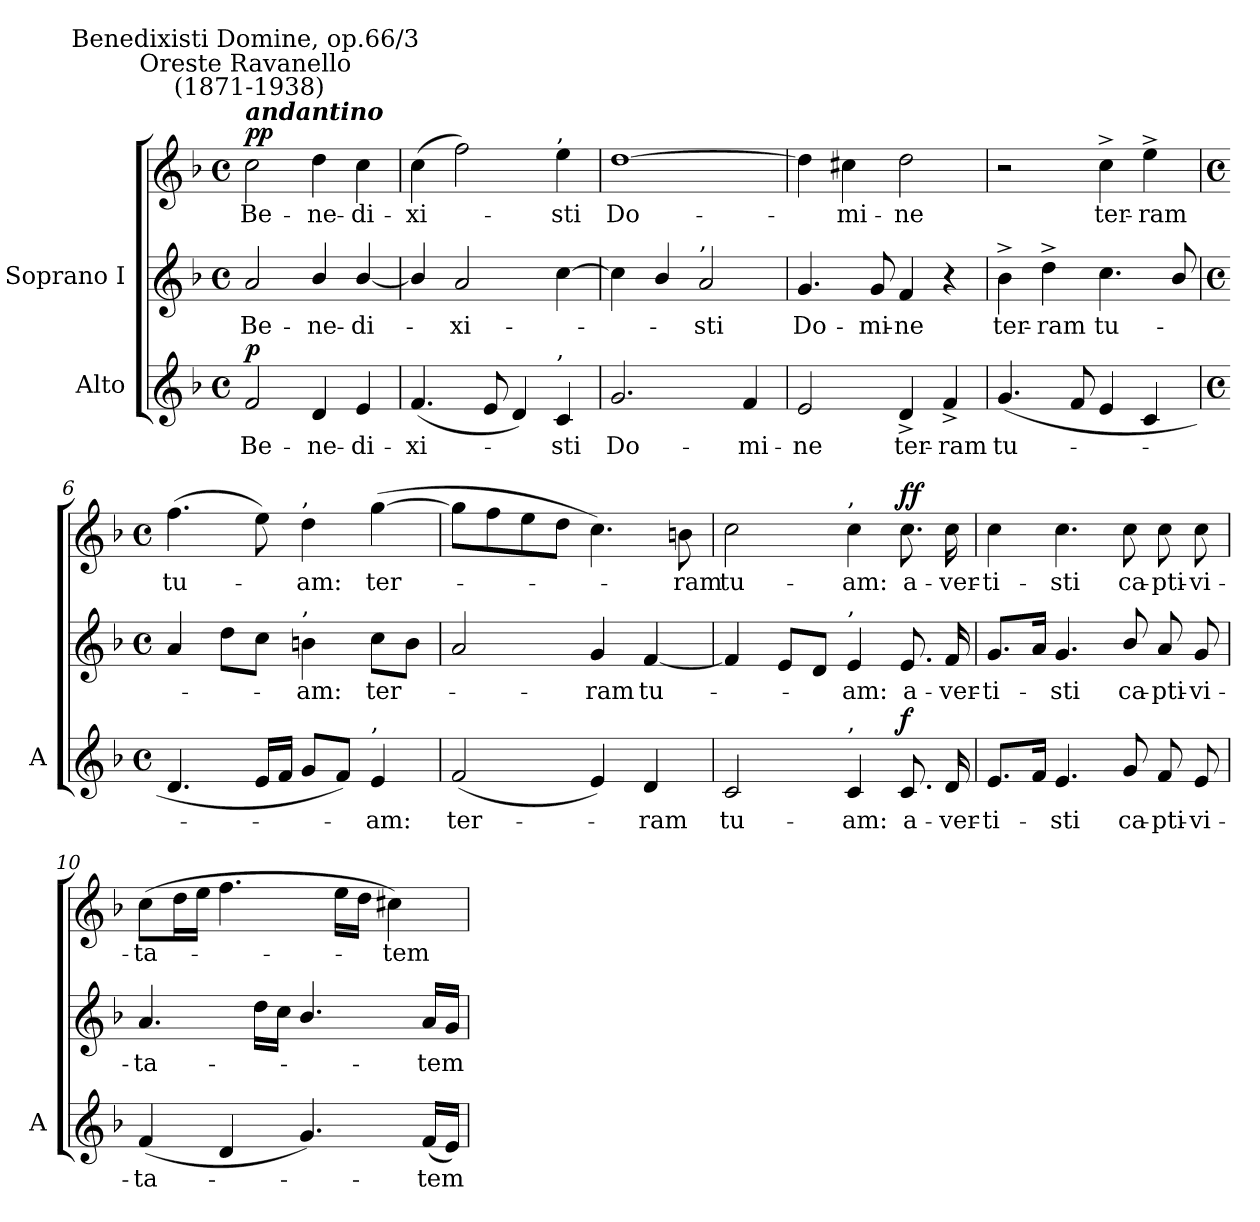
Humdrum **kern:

**kern	**text	**dynam	**kern	**text	**kern	**text	**dynam
*part2	*part2	*part2	*part1	*part1	*part1	*part1	*part1
*staff3	*staff3	*staff3	*staff2	*staff2	*staff1	*staff1	*staff1/2
*I"Alto	*	*	*I"Soprano I	*	*	*	*
*I'A	*	*	*	*	*	*	*
*clefG2	*	*	*clefG2	*	*clefG2	*	*
*k[b-]	*	*	*k[b-]	*	*k[b-]	*	*
*F:	*	*	*F:	*	*F:	*	*
*M4/4	*	*	*M4/4	*	*M4/4	*	*
*met(c)	*	*	*met(c)	*	*met(c)	*	*
=1	=1	=1	=1	=1	=1	=1	=1
!	!	!	!	!	!LO:TX:a:Bi:t=andantino	!	!
!	!	!	!	!	!LO:TX:a:cj:t=Oreste Ravanello\n (1871-1938)	!	!
!	!	!	!	!	!LO:TX:a:cj:t=Benedixisti Domine, op.66/3	!	!
!	!LO:LY:b	!LO:DY:b	!	!LO:LY:b	!	!LO:LY:b	!LO:DY:b=2
!	!	!	!	!	!	!	!LO:DY:n=1:b
2f	Be-	p	2a	-Be-	2cc	Be-	p p
!	!LO:LY:b	!	!	!LO:LY:b	!	!LO:LY:b	!
4d	-ne-	.	4b-/	-ne-	4dd	-ne-	.
!	!LO:LY:b	!	!	!LO:LY:b	!	!LO:LY:b	!
4e	-di-	.	[4b-/	-di-	4cc	-di-	.
=2	=2	=2	=2	=2	=2	=2	=2
!	!LO:LY:b	!	!	!	!	!LO:LY:b	!
(<4.f	-xi-	.	4b-/]	.	(>4cc	xi-	.
!	!	!	!	!LO:LY:b	!	!	!
.	.	.	2a	xi-	2ff)	.	.
8e	.	.	.	.	.	.	.
4d)	.	.	.	.	.	.	.
!	!	!	!	!	!LO:TX:a:t=,	!	!
!LO:TX:a:t=,	!	!	!	!	!	!	!
!	!LO:LY:b	!	!	!	!	!LO:LY:b	!
4c	sti	.	[4cc	.	4ee	sti	.
=3	=3	=3	=3	=3	=3	=3	=3
!	!LO:LY:b	!	!	!	!	!LO:LY:b	!
2.g	Do-	.	4cc]	.	[1dd	Do-	.
.	.	.	4b-/	.	.	.	.
!	!	!	!LO:TX:a:t=,	!	!	!	!
!	!	!	!	!LO:LY:b	!	!	!
.	.	.	2a	sti	.	.	.
!	!LO:LY:b	!	!	!	!	!	!
4f	-mi-	.	.	.	.	.	.
=4	=4	=4	=4	=4	=4	=4	=4
!	!LO:LY:b	!	!	!LO:LY:b	!	!	!
2e	-ne	.	4.g	Do-	4dd]	.	.
!	!	!	!	!	!	!LO:LY:b	!
.	.	.	.	.	4cc#X	mi-	.
!	!	!	!	!LO:LY:b	!	!	!
.	.	.	8g	-mi-	.	.	.
!	!LO:LY:b	!	!	!LO:LY:b	!	!LO:LY:b	!
4d^	ter-	.	4f	-ne	2dd	-ne	.
!	!LO:LY:b	!	!	!	!	!	!
4f^	-ram	.	4r	.	.	.	.
=5	=5	=5	=5	=5	=5	=5	=5
!	!LO:LY:b	!	!	!LO:LY:b	!	!	!
(<4.g	tu-	.	4b-^	ter-	2r	.	.
!	!	!	!	!LO:LY:b	!	!	!
.	.	.	4dd^	-ram	.	.	.
8f	.	.	.	.	.	.	.
!	!	!	!	!LO:LY:b	!	!LO:LY:b	!
4e	.	.	4.cc	tu-	4cc^	ter-	.
!	!	!	!	!	!	!LO:LY:b	!
4c	.	.	.	.	4ee^	-ram	.
.	.	.	8b-/	.	.	.	.
!!LO:LB:g=z
=6	=6	=6	=6	=6	=6	=6	=6
*M4/4	*	*	*M4/4	*	*M4/4	*	*
*met(c)	*	*	*met(c)	*	*met(c)	*	*
!	!	!	!	!	!	!LO:LY:b	!
4.d	.	.	4a	.	(>4.ff	tu-	.
.	.	.	8ddL	.	.	.	.
16eLL	.	.	8ccJ	.	8ee)	.	.
16fJJ	.	.	.	.	.	.	.
!	!	!	!	!	!LO:TX:a:t=,	!	!
!	!	!	!LO:TX:a:t=,	!	!	!	!
!	!	!	!	!LO:LY:b	!	!LO:LY:b	!
8gL	.	.	4bn	am:	4dd	am:	.
8fJ)	.	.	.	.	.	.	.
!LO:TX:a:t=,	!	!	!	!	!	!	!
!	!LO:LY:b	!	!	!LO:LY:b	!	!LO:LY:b	!
4e	am:	.	8ccL	ter-	(>[4gg	ter-	.
.	.	.	8bJ	.	.	.	.
=7	=7	=7	=7	=7	=7	=7	=7
!	!LO:LY:b	!	!	!	!	!	!
(<2f	ter-	.	2a	.	8ggL]	.	.
.	.	.	.	.	8ff	.	.
.	.	.	.	.	8ee	.	.
.	.	.	.	.	8ddJ	.	.
!	!	!	!	!LO:LY:b	!	!	!
4e)	.	.	4g	ram	4.cc)	.	.
!	!LO:LY:b	!	!	!LO:LY:b	!	!	!
4d	ram	.	[4f	tu-	.	.	.
!	!	!	!	!	!	!LO:LY:b	!
.	.	.	.	.	8bn	ram	.
=8	=8	=8	=8	=8	=8	=8	=8
!	!LO:LY:b	!	!	!	!	!LO:LY:b	!
2c	tu-	.	4f]	.	2cc	tu-	.
.	.	.	8eL	.	.	.	.
.	.	.	8dJ	.	.	.	.
!	!	!	!	!	!LO:TX:a:t=,	!	!
!	!	!	!LO:TX:a:t=,	!	!	!	!
!LO:TX:a:t=,	!	!	!	!	!	!	!
!	!LO:LY:b	!	!	!LO:LY:b	!	!LO:LY:b	!
4c	-am:	.	4e	-am:	4cc	-am:	.
!	!LO:LY:b	!LO:DY:b	!	!LO:LY:b	!	!LO:LY:b	!LO:DY:b=2
!	!	!	!	!	!	!	!LO:DY:n=1:b
8.c	a-	f	8.e	a-	8.cc	a-	f f
!	!LO:LY:b	!	!	!LO:LY:b	!	!LO:LY:b	!
16d	-ver-	.	16f	-ver-	16cc	-ver-	.
=9	=9	=9	=9	=9	=9	=9	=9
!	!LO:LY:b	!	!	!LO:LY:b	!	!LO:LY:b	!
8.eL	-ti-	.	8.gL	-ti-	4cc	-ti-	.
16fJ	.	.	16aJ	.	.	.	.
!	!LO:LY:b	!	!	!LO:LY:b	!	!LO:LY:b	!
4.e	-sti	.	4.g	sti	4.cc	-sti	.
!	!LO:LY:b	!	!	!LO:LY:b	!	!LO:LY:b	!
8g	ca-	.	8b-/	ca-	8cc	ca-	.
!	!LO:LY:b	!	!	!LO:LY:b	!	!LO:LY:b	!
8f	-pti-	.	8a	-pti-	8cc	-pti-	.
!	!LO:LY:b	!	!	!LO:LY:b	!	!LO:LY:b	!
8e	-vi-	.	8g	-vi-	8cc	-vi-	.
=10	=10	=10	=10	=10	=10	=10	=10
!	!LO:LY:b	!	!	!LO:LY:b	!	!LO:LY:b	!
(<4f	-ta-	.	4.a	ta-	(>8ccL	-ta-	.
.	.	.	.	.	16ddL	.	.
.	.	.	.	.	16eeJJ	.	.
4d	.	.	.	.	4.ff	.	.
.	.	.	16ddLL	.	.	.	.
.	.	.	16ccJJ	.	.	.	.
4.g)	.	.	4.b-/	.	.	.	.
.	.	.	.	.	16eeLL	.	.
.	.	.	.	.	16ddJJ	.	.
!	!	!	!	!	!	!LO:LY:b	!
.	.	.	.	.	4cc#X)	tem	.
!	!LO:LY:b	!	!	!LO:LY:b	!	!	!
(<16fLL	tem	.	16aLL	tem	.	.	.
16eJJ)	.	.	16gJJ	.	.	.	.
=	=	=	=	=	=	=	=
*-	*-	*-	*-	*-	*-	*-	*-
